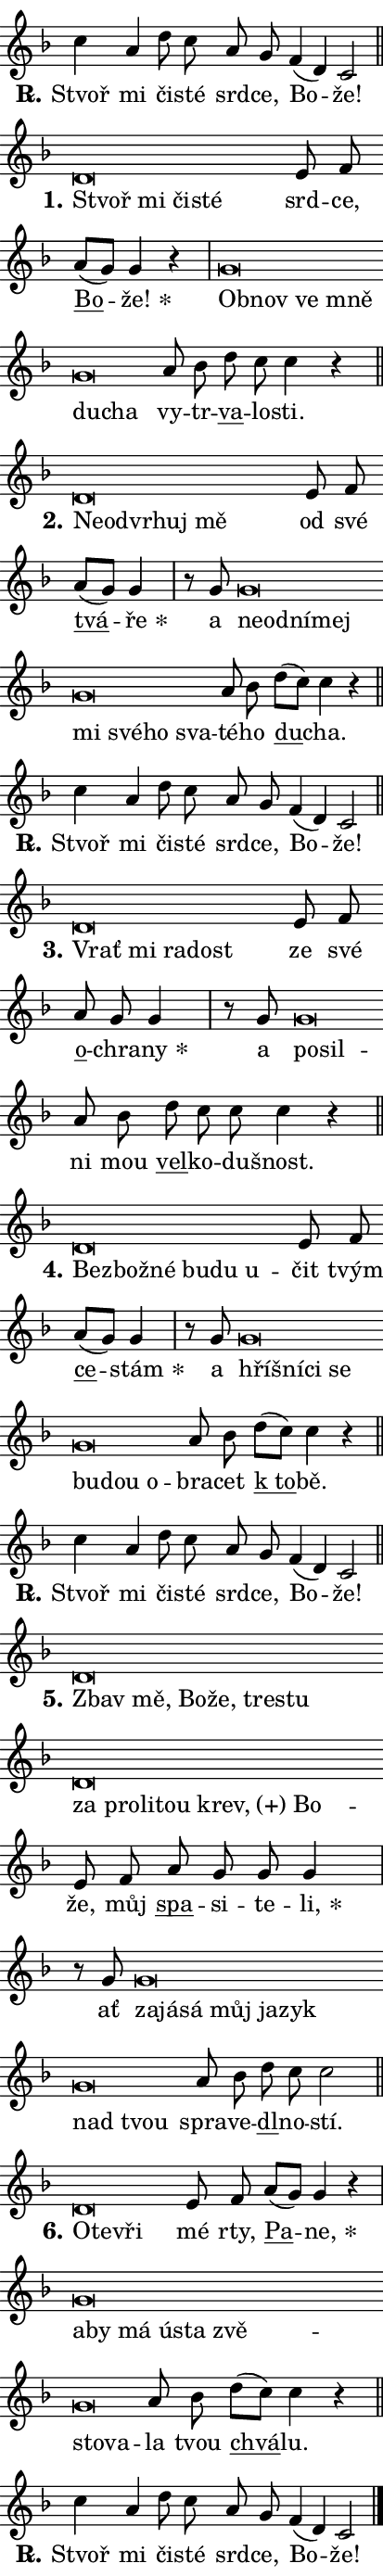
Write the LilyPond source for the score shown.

\version "2.22.1"
\header { tagline = "" }
\paper {
  indent = 0\cm
  top-margin = 0\cm
  right-margin = 0\cm
  bottom-margin = 0\cm
  left-margin = 0\cm
  paper-width = 7\cm
  page-breaking = #ly:one-page-breaking
  system-system-spacing.basic-distance = #11
  score-system-spacing.basic-distance = #11.3
  ragged-last = ##f
}


%% Author: Thomas Morley
%% https://lists.gnu.org/archive/html/lilypond-user/2020-05/msg00002.html
#(define (line-position grob)
"Returns position of @var[grob} in current system:
   @code{'start}, if at first time-step
   @code{'end}, if at last time-step
   @code{'middle} otherwise
"
  (let* ((col (ly:item-get-column grob))
         (ln (ly:grob-object col 'left-neighbor))
         (rn (ly:grob-object col 'right-neighbor))
         (col-to-check-left (if (ly:grob? ln) ln col))
         (col-to-check-right (if (ly:grob? rn) rn col))
         (break-dir-left
           (and
             (ly:grob-property col-to-check-left 'non-musical #f)
             (ly:item-break-dir col-to-check-left)))
         (break-dir-right
           (and
             (ly:grob-property col-to-check-right 'non-musical #f)
             (ly:item-break-dir col-to-check-right))))
        (cond ((eqv? 1 break-dir-left) 'start)
              ((eqv? -1 break-dir-right) 'end)
              (else 'middle))))

#(define (tranparent-at-line-position vctor)
  (lambda (grob)
  "Relying on @code{line-position} select the relevant enry from @var{vctor}.
Used to determine transparency,"
    (case (line-position grob)
      ((end) (not (vector-ref vctor 0)))
      ((middle) (not (vector-ref vctor 1)))
      ((start) (not (vector-ref vctor 2))))))

noteHeadBreakVisibility =
#(define-music-function (break-visibility)(vector?)
"Makes @code{NoteHead}s transparent relying on @var{break-visibility}"
#{
  \override NoteHead.transparent =
    #(tranparent-at-line-position break-visibility)
#})

#(define delete-ledgers-for-transparent-note-heads
  (lambda (grob)
    "Reads whether a @code{NoteHead} is transparent.
If so this @code{NoteHead} is removed from @code{'note-heads} from
@var{grob}, which is supposed to be @code{LedgerLineSpanner}.
As a result ledgers are not printed for this @code{NoteHead}"
    (let* ((nhds-array (ly:grob-object grob 'note-heads))
           (nhds-list
             (if (ly:grob-array? nhds-array)
                 (ly:grob-array->list nhds-array)
                 '()))
           ;; Relies on the transparent-property being done before
           ;; Staff.LedgerLineSpanner.after-line-breaking is executed.
           ;; This is fragile ...
           (to-keep
             (remove
               (lambda (nhd)
                 (ly:grob-property nhd 'transparent #f))
               nhds-list)))
      ;; TODO find a better method to iterate over grob-arrays, similiar
      ;; to filter/remove etc for lists
      ;; For now rebuilt from scratch
      (set! (ly:grob-object grob 'note-heads)  '())
      (for-each
        (lambda (nhd)
          (ly:pointer-group-interface::add-grob grob 'note-heads nhd))
        to-keep))))

hideNotes = {
  \noteHeadBreakVisibility #begin-of-line-visible
}
unHideNotes = {
  \noteHeadBreakVisibility #all-visible
}

% work-around for resetting accidentals
% https://lilypond.org/doc/v2.23/Documentation/notation/displaying-rhythms#unmetered-music
cadenzaMeasure = {
  \cadenzaOff
  \partial 1024 s1024
  \cadenzaOn
}

#(define-markup-command (accent layout props text) (markup?)
  "Underline accented syllable"
  (interpret-markup layout props
    #{\markup \override #'(offset . 4.3) \underline { #text }#}))

responsum = \markup \concat {
  "R" \hspace #-1.05 \path #0.1 #'((moveto 0 0.07) (lineto 0.9 0.8)) \hspace #0.05 "."
}

\layout {
    \context {
        \Staff
        \remove "Time_signature_engraver"
        \override LedgerLineSpanner.after-line-breaking = #delete-ledgers-for-transparent-note-heads
    }
    \context {
        \Voice {
            \override NoteHead.output-attributes = #'((class . "notehead"))
            \override Hairpin.height = #0.55
        }
    }
    \context {
        \Lyrics {
            \override StanzaNumber.output-attributes = #'((class . "stanzanumber"))
            \override LyricSpace.minimum-distance = #0.9
            \override LyricText.font-name = #"TeX Gyre Schola"
            \override LyricText.font-size = 1
            \override StanzaNumber.font-name = #"TeX Gyre Schola Bold"
            \override StanzaNumber.font-size = 1
        }
    }
}

% magnetic-lyrics.ily
%
%   written by
%     Jean Abou Samra <jean@abou-samra.fr>
%     Werner Lemberg <wl@gnu.org>
%
%   adapted by
%     Jiri Hon <jiri.hon@gmail.com>
%
% Version 2022-Apr-15

% https://www.mail-archive.com/lilypond-user@gnu.org/msg149350.html

#(define (Left_hyphen_pointer_engraver context)
   "Collect syllable-hyphen-syllable occurrences in lyrics and store
them in properties.  This engraver only looks to the left.  For
example, if the lyrics input is @code{foo -- bar}, it does the
following.

@itemize @bullet
@item
Set the @code{text} property of the @code{LyricHyphen} grob between
@q{foo} and @q{bar} to @code{foo}.

@item
Set the @code{left-hyphen} property of the @code{LyricText} grob with
text @q{foo} to the @code{LyricHyphen} grob between @q{foo} and
@q{bar}.
@end itemize

Use this auxiliary engraver in combination with the
@code{lyric-@/text::@/apply-@/magnetic-@/offset!} hook."
   (let ((hyphen #f)
         (text #f))
     (make-engraver
      (acknowledgers
       ((lyric-syllable-interface engraver grob source-engraver)
        (set! text grob)))
      (end-acknowledgers
       ((lyric-hyphen-interface engraver grob source-engraver)
        ;(when (not (grob::has-interface grob 'lyric-space-interface))
          (set! hyphen grob)));)
      ((stop-translation-timestep engraver)
       (when (and text hyphen)
         (ly:grob-set-object! text 'left-hyphen hyphen))
       (set! text #f)
       (set! hyphen #f)))))

#(define (lyric-text::apply-magnetic-offset! grob)
   "If the space between two syllables is less than the value in
property @code{LyricText@/.details@/.squash-threshold}, move the right
syllable to the left so that it gets concatenated with the left
syllable.

Use this function as a hook for
@code{LyricText@/.after-@/line-@/breaking} if the
@code{Left_@/hyphen_@/pointer_@/engraver} is active."
   (let ((hyphen (ly:grob-object grob 'left-hyphen #f)))
     (when hyphen
       (let ((left-text (ly:spanner-bound hyphen LEFT)))
         (when (grob::has-interface left-text 'lyric-syllable-interface)
           (let* ((common (ly:grob-common-refpoint grob left-text X))
                  (this-x-ext (ly:grob-extent grob common X))
                  (left-x-ext
                   (begin
                     ;; Trigger magnetism for left-text.
                     (ly:grob-property left-text 'after-line-breaking)
                     (ly:grob-extent left-text common X)))
                  ;; `delta` is the gap width between two syllables.
                  (delta (- (interval-start this-x-ext)
                            (interval-end left-x-ext)))
                  (details (ly:grob-property grob 'details))
                  (threshold (assoc-get 'squash-threshold details 0.2)))
             (when (< delta threshold)
               (let* (;; We have to manipulate the input text so that
                      ;; ligatures crossing syllable boundaries are not
                      ;; disabled.  For languages based on the Latin
                      ;; script this is essentially a beautification.
                      ;; However, for non-Western scripts it can be a
                      ;; necessity.
                      (lt (ly:grob-property left-text 'text))
                      (rt (ly:grob-property grob 'text))
                      (is-space (grob::has-interface hyphen 'lyric-space-interface))
                      (space (if is-space " " ""))
                      (space-markup (grob-interpret-markup grob " "))
                      (space-size (interval-length (ly:stencil-extent space-markup X)))
                      (extra-delta (if is-space space-size 0))
                      ;; Append new syllable.
                      (ltrt-space (if (and (string? lt) (string? rt))
                                (string-append lt space rt)
                                (make-concat-markup (list lt space rt))))
                      ;; Right-align `ltrt` to the right side.
                      (ltrt-space-markup (grob-interpret-markup
                               grob
                               (make-translate-markup
                                (cons (interval-length this-x-ext) 0)
                                (make-right-align-markup ltrt-space)))))
                 (begin
                   ;; Don't print `left-text`.
                   (ly:grob-set-property! left-text 'stencil #f)
                   ;; Set text and stencil (which holds all collected
                   ;; syllables so far) and shift it to the left.
                   (ly:grob-set-property! grob 'text ltrt-space)
                   (ly:grob-set-property! grob 'stencil ltrt-space-markup)
                   (ly:grob-translate-axis! grob (- (- delta extra-delta)) X))))))))))


#(define (lyric-hyphen::displace-bounds-first grob)
   ;; Make very sure this callback isn't triggered too early.
   (let ((left (ly:spanner-bound grob LEFT))
         (right (ly:spanner-bound grob RIGHT)))
     (ly:grob-property left 'after-line-breaking)
     (ly:grob-property right 'after-line-breaking)
     (ly:lyric-hyphen::print grob)))

squashThreshold = #0.4

\layout {
  \context {
    \Lyrics
    \consists #Left_hyphen_pointer_engraver
    \override LyricText.after-line-breaking =
      #lyric-text::apply-magnetic-offset!
    \override LyricHyphen.stencil = #lyric-hyphen::displace-bounds-first
    \override LyricText.details.squash-threshold = \squashThreshold
    \override LyricHyphen.minimum-distance = 0
    \override LyricHyphen.minimum-length = \squashThreshold
  }
}

squash = \override LyricText.details.squash-threshold = 9999
unSquash = \override LyricText.details.squash-threshold = \squashThreshold

left = \override LyricText.self-alignment-X = #LEFT
unLeft = \revert LyricText.self-alignment-X

starOffset = #(lambda (grob) 
                (let ((x_offset (ly:self-alignment-interface::aligned-on-x-parent grob)))
                  (if (= x_offset 0) 0 (+ x_offset 1.2))))

star = #(define-music-function (syllable)(string?)
"Append star separator at the end of a syllable"
#{
  \once \override LyricText.X-offset = #starOffset
  \lyricmode { \markup {
    #syllable
    \override #'((font-name . "TeX Gyre Schola Bold")) \hspace #0.2 \lower #0.65 \larger "*"
  } }
#})

starAccent = #(define-music-function (syllable)(string?)
"Append star separator at the end of a syllable and make accent"
#{
  \once \override LyricText.X-offset = #starOffset
  \lyricmode { \markup {
    \accent #syllable
    \override #'((font-name . "TeX Gyre Schola Bold")) \hspace #0.2 \lower #0.65 \larger "*"
  } }
#})

breath = #(define-music-function (syllable)(string?)
"Append breathing indicator at the end of a syllable"
#{
  \lyricmode { \markup { #syllable "+" } }
#})

optionalBreath = #(define-music-function (syllable)(string?)
"Append optional breathing indicator at the end of a syllable"
#{
  \lyricmode { \markup { #syllable "(+)" } }
#})


\score {
    <<
        \new Voice = "melody" { \cadenzaOn \key f \major \relative { c''4 a d8 c a g \bar "" f4( d) c2 \cadenzaMeasure \bar "||" \break } }
        \new Lyrics \lyricsto "melody" { \lyricmode { \set stanza = \responsum
Stvoř mi či -- sté srd -- ce, Bo -- že! } }
    >>
    \layout {}
}

\score {
    <<
        \new Voice = "melody" { \cadenzaOn \key f \major \relative { d'\breve*1/16 \hideNotes \breve*1/16 \bar "" \breve*1/16 \breve*1/16 \bar "" \unHideNotes e8 f \bar "" a[( g)] g4 r \cadenzaMeasure \bar "|" g\breve*1/16 \hideNotes \breve*1/16 \bar "" \breve*1/16 \bar "" \breve*1/16 \bar "" \breve*1/16 \breve*1/16 \bar "" \unHideNotes a8 bes \bar "" d c c4 r \cadenzaMeasure \bar "||" \break } }
        \new Lyrics \lyricsto "melody" { \lyricmode { \set stanza = "1."
\left Stvoř \squash mi či -- sté \unLeft \unSquash srd -- ce, \markup \accent Bo -- \star že! \left Ob -- \squash nov ve mně du -- cha \unLeft \unSquash vy -- tr -- \markup \accent va -- lo -- sti. } }
    >>
    \layout {}
}

\score {
    <<
        \new Voice = "melody" { \cadenzaOn \key f \major \relative { d'\breve*1/16 \hideNotes \breve*1/16 \bar "" \breve*1/16 \bar "" \breve*1/16 \breve*1/16 \bar "" \unHideNotes e8 f \bar "" a[( g)] g4 \cadenzaMeasure \bar "|" r8 g8 g\breve*1/16 \hideNotes \breve*1/16 \bar "" \breve*1/16 \bar "" \breve*1/16 \bar "" \breve*1/16 \bar "" \breve*1/16 \bar "" \breve*1/16 \breve*1/16 \bar "" \unHideNotes a8 bes \bar "" d[( c)] c4 r \cadenzaMeasure \bar "||" \break } }
        \new Lyrics \lyricsto "melody" { \lyricmode { \set stanza = "2."
\left Ne -- \squash od -- vr -- huj mě \unLeft \unSquash od své \markup \accent tvá -- \star ře a \left ne -- \squash od -- ní -- mej mi své -- ho sva -- \unLeft \unSquash té -- ho \markup \accent du -- cha. } }
    >>
    \layout {}
}

\score {
    <<
        \new Voice = "melody" { \cadenzaOn \key f \major \relative { c''4 a d8 c a g \bar "" f4( d) c2 \cadenzaMeasure \bar "||" \break } }
        \new Lyrics \lyricsto "melody" { \lyricmode { \set stanza = \responsum
Stvoř mi či -- sté srd -- ce, Bo -- že! } }
    >>
    \layout {}
}

\score {
    <<
        \new Voice = "melody" { \cadenzaOn \key f \major \relative { d'\breve*1/16 \hideNotes \breve*1/16 \bar "" \breve*1/16 \breve*1/16 \bar "" \unHideNotes e8 f \bar "" a g g4 \cadenzaMeasure \bar "|" r8 g8 g\breve*1/16 \hideNotes \breve*1/16 \bar "" \unHideNotes a8 bes \bar "" d c c c4 r \cadenzaMeasure \bar "||" \break } }
        \new Lyrics \lyricsto "melody" { \lyricmode { \set stanza = "3."
\left Vrať \squash mi ra -- dost \unLeft \unSquash ze své \markup \accent o -- chra -- \star ny a \left po -- \squash sil -- \unLeft \unSquash ni mou \markup \accent vel -- ko -- du -- šnost. } }
    >>
    \layout {}
}

\score {
    <<
        \new Voice = "melody" { \cadenzaOn \key f \major \relative { d'\breve*1/16 \hideNotes \breve*1/16 \bar "" \breve*1/16 \bar "" \breve*1/16 \bar "" \breve*1/16 \breve*1/16 \bar "" \unHideNotes e8 f \bar "" a[( g)] g4 \cadenzaMeasure \bar "|" r8 g8 g\breve*1/16 \hideNotes \breve*1/16 \bar "" \breve*1/16 \bar "" \breve*1/16 \bar "" \breve*1/16 \bar "" \breve*1/16 \breve*1/16 \bar "" \unHideNotes a8 bes \bar "" d[( c)] c4 r \cadenzaMeasure \bar "||" \break } }
        \new Lyrics \lyricsto "melody" { \lyricmode { \set stanza = "4."
\left Bez -- \squash bož -- né bu -- du u -- \unLeft \unSquash čit tvým \markup \accent ce -- \star stám a \left hří -- \squash šní -- ci se bu -- dou o -- \unLeft \unSquash bra -- cet \markup \accent "k to" -- bě. } }
    >>
    \layout {}
}

\score {
    <<
        \new Voice = "melody" { \cadenzaOn \key f \major \relative { c''4 a d8 c a g \bar "" f4( d) c2 \cadenzaMeasure \bar "||" \break } }
        \new Lyrics \lyricsto "melody" { \lyricmode { \set stanza = \responsum
Stvoř mi či -- sté srd -- ce, Bo -- že! } }
    >>
    \layout {}
}

\score {
    <<
        \new Voice = "melody" { \cadenzaOn \key f \major \relative { d'\breve*1/16 \hideNotes \breve*1/16 \bar "" \breve*1/16 \bar "" \breve*1/16 \bar "" \breve*1/16 \bar "" \breve*1/16 \bar "" \breve*1/16 \bar "" \breve*1/16 \bar "" \breve*1/16 \bar "" \breve*1/16 \bar "" \breve*1/16 \breve*1/16 \bar "" \unHideNotes e8 f \bar "" a g g g4 \cadenzaMeasure \bar "|" r8 g8 g\breve*1/16 \hideNotes \breve*1/16 \bar "" \breve*1/16 \bar "" \breve*1/16 \bar "" \breve*1/16 \bar "" \breve*1/16 \bar "" \breve*1/16 \breve*1/16 \bar "" \unHideNotes a8 bes \bar "" d c c2 \cadenzaMeasure \bar "||" \break } }
        \new Lyrics \lyricsto "melody" { \lyricmode { \set stanza = "5."
\left Zbav \squash mě, Bo -- že, tre -- stu za pro -- li -- tou \optionalBreath krev, Bo -- \unLeft \unSquash že, můj \markup \accent spa -- si -- te -- \star li, ať \left za -- \squash já -- sá můj ja -- zyk nad tvou \unLeft \unSquash spra -- ve -- \markup \accent dl -- no -- stí. } }
    >>
    \layout {}
}

\score {
    <<
        \new Voice = "melody" { \cadenzaOn \key f \major \relative { d'\breve*1/16 \hideNotes \breve*1/16 \breve*1/16 \bar "" \unHideNotes e8 f \bar "" a[( g)] g4 r \cadenzaMeasure \bar "|" g\breve*1/16 \hideNotes \breve*1/16 \bar "" \breve*1/16 \bar "" \breve*1/16 \bar "" \breve*1/16 \bar "" \breve*1/16 \bar "" \breve*1/16 \breve*1/16 \bar "" \unHideNotes a8 bes \bar "" d[( c)] c4 r \cadenzaMeasure \bar "||" \break } }
        \new Lyrics \lyricsto "melody" { \lyricmode { \set stanza = "6."
\left O -- \squash te -- vři \unLeft \unSquash mé rty, \markup \accent Pa -- \star ne, \left a -- \squash by má ú -- sta zvě -- sto -- va -- \unLeft \unSquash la tvou \markup \accent chvá -- lu. } }
    >>
    \layout {}
}

\score {
    <<
        \new Voice = "melody" { \cadenzaOn \key f \major \relative { c''4 a d8 c a g \bar "" f4( d) c2 \cadenzaMeasure \bar "||" \break } \bar "|." }
        \new Lyrics \lyricsto "melody" { \lyricmode { \set stanza = \responsum
Stvoř mi či -- sté srd -- ce, Bo -- že! } }
    >>
    \layout {}
}
